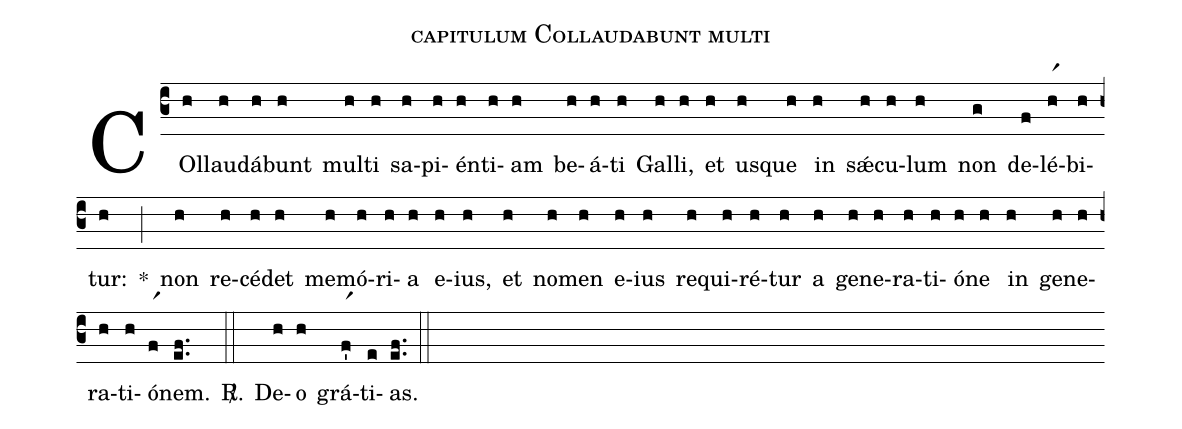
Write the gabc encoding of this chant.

name: capitulum Collaudabunt multi;
%%
(c3)

COl(h)lau(h)dá(h)bunt(h) mul(h)ti(h) sa(h)pi(h)én(h)ti(h)am(h) be(h)á(h)ti(h) Gal(h)li,(h) et(h) us(h)que(h) in(h) sǽ(h)cu(h)lum(h) non(g) de(f)lé(hr1)bi(h)tur:(h) *(;)
non(h) re(h)cé(h)det(h) me(h)mó(h)ri(h)a(h) e(h)ius,(h) et(h) no(h)men(h) e(h)ius(h) re(h)qui(h)ré(h)tur(h) a(h) ge(h)ne(h)ra(h)ti(h)ó(h)ne(h) in(h) ge(h)ne(h)ra(h)ti(h)ó(fr1)nem.(ef..) <sp>R/</sp>.(::)
De(h)o(h) grá(f'r1)ti(e)as.(e.f.) (::)
